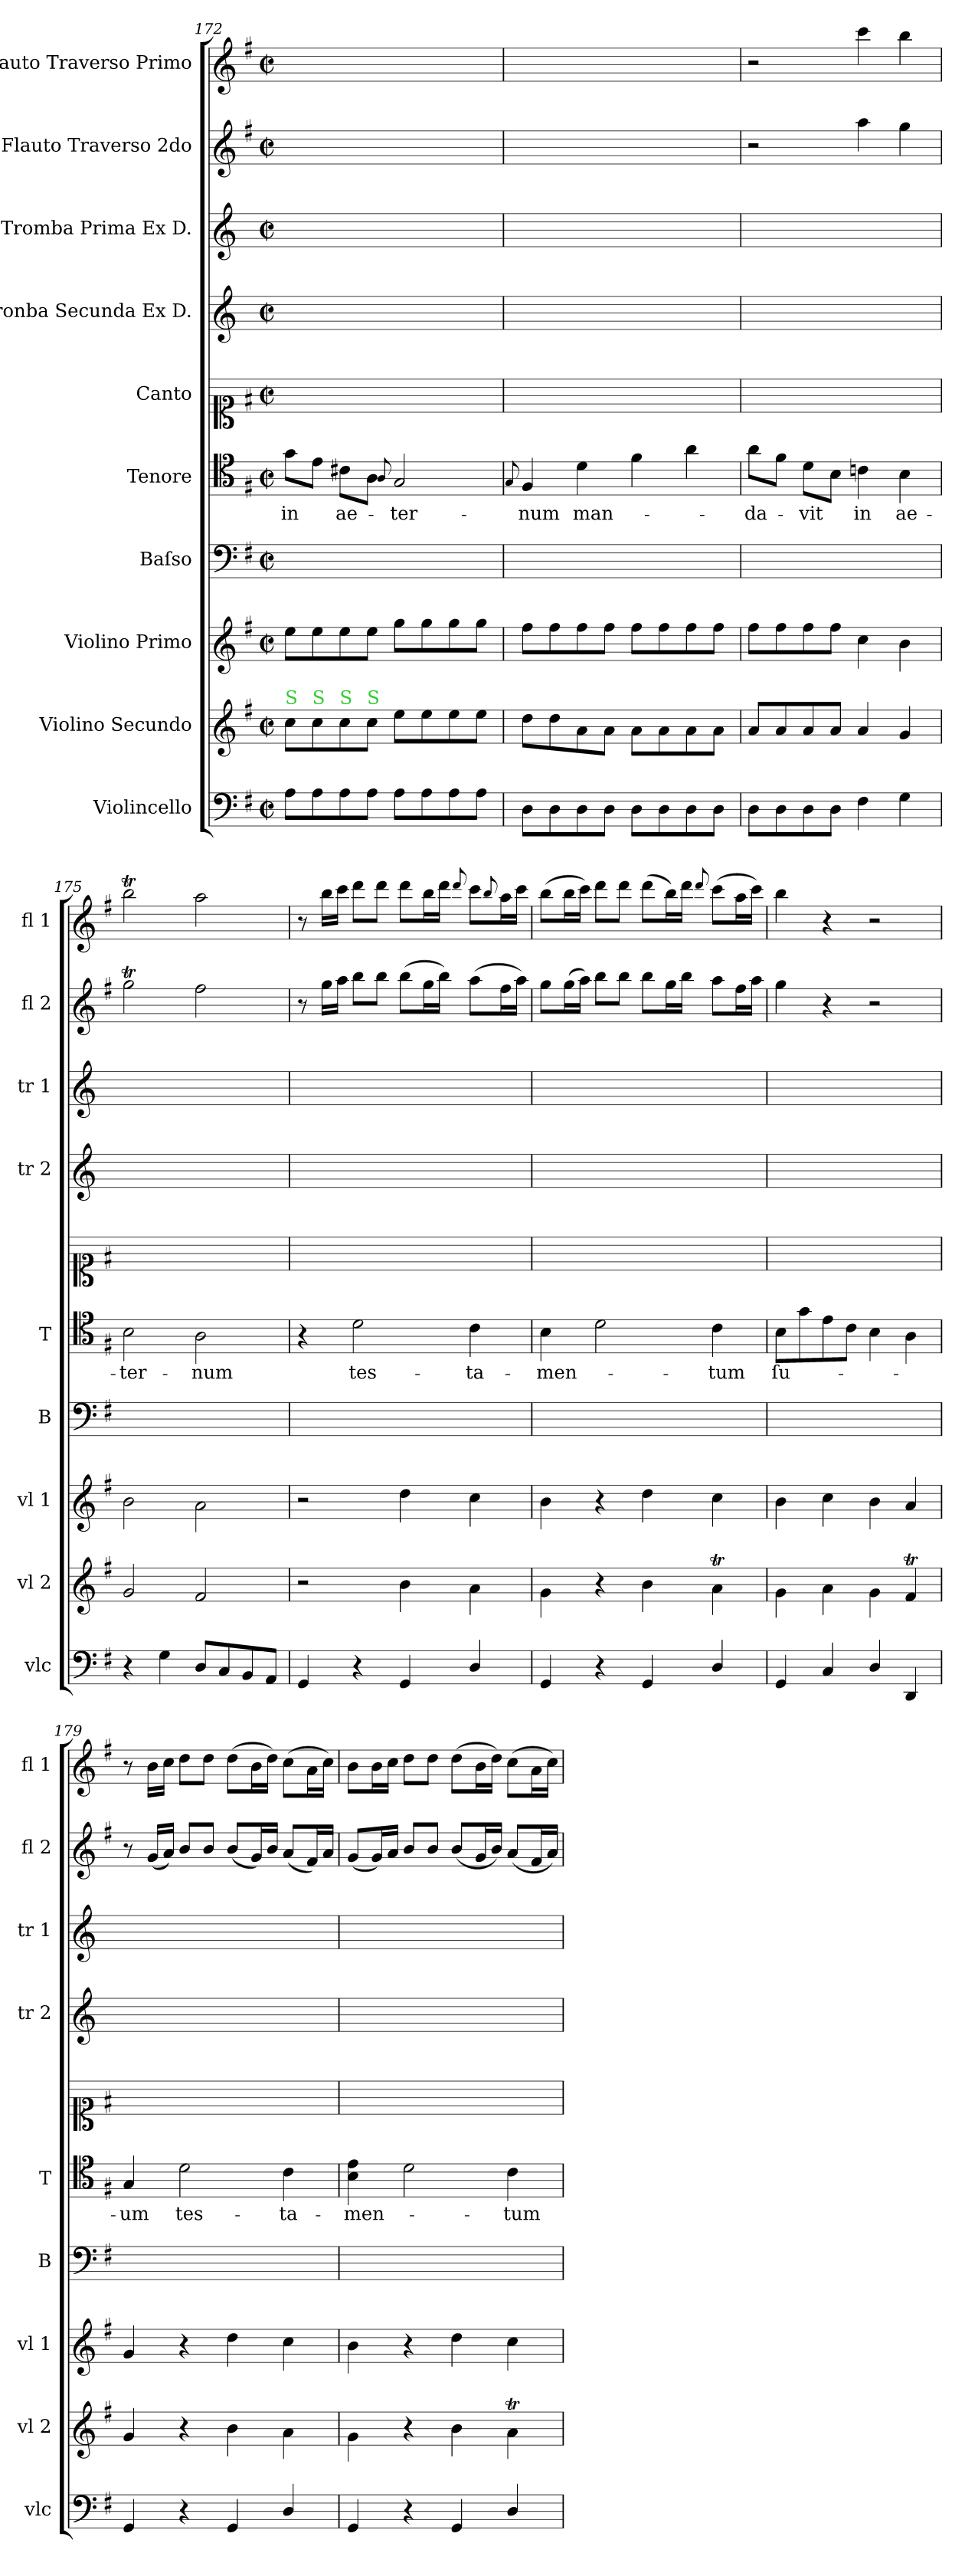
**kern	**kern	**kern	**kern	**kern	**text	**kern	**kern	**kern	**kern	**kern
*part10	*part9	*part8	*part7	*part6	*part6	*part5	*part4	*part3	*part2	*part1
*staff10	*staff9	*staff8	*staff7	*staff6	*staff6	*staff5	*staff4	*staff3	*staff2	*staff1
*I"Violincello	*I"Violino Secundo	*I"Violino Primo	*I"Baſso	*I"Tenore	*	*I"Canto	*I"Tronba Secunda Ex D.	*I"Tromba Prima Ex D.	*I"Flauto Traverso 2do	*I"Flauto Traverso Primo
*I'vlc	*I'vl 2	*I'vl 1	*I'B	*I'T	*	*	*I'tr 2	*I'tr 1	*I'fl 2	*I'fl 1
*clefF4	*clefG2	*clefG2	*clefF4	*clefC4	*	*clefC1	*clefG2	*clefG2	*clefG2	*clefG2
*	*	*	*	*	*	*	*ITrd-1c-2	*ITrd-1c-2	*	*
*k[f#]	*k[f#]	*k[f#]	*k[f#]	*k[f#]	*	*k[f#]	*k[f#c#]	*k[f#c#]	*k[f#]	*k[f#]
*G:	*G:	*G:	*G:	*G:	*	*G:	*	*	*G:	*G:
*M2/2	*M2/2	*M2/2	*M2/2	*M2/2	*	*M2/2	*M2/2	*M2/2	*M2/2	*M2/2
*met(c|)	*met(c|)	*met(c|)	*met(c|)	*met(c|)	*	*met(c|)	*met(c|)	*met(c|)	*met(c|)	*met(c|)
=172	=172	=172	=172	=172	=172	=172	=172	=172	=172	=172
!	!LO:TX:a:color=limegreen:t=S	!	!	!	!	!	!	!	!	!
8A\L	8cc\L	8ee\L	1ryy	8g\L	in	1ryy	1ryy	1ryy	1ryy	1ryy
!	!LO:TX:a:color=limegreen:t=S	!	!	!	!	!	!	!	!	!
8A\	8cc\	8ee\	.	8e\J	.	.	.	.	.	.
!	!LO:TX:a:color=limegreen:t=S	!	!	!	!	!	!	!	!	!
8A\	8cc\	8ee\	.	8c#X\L	ae-	.	.	.	.	.
!	!LO:TX:a:color=limegreen:t=S	!	!	!	!	!	!	!	!	!
8A\J	8cc\J	8ee\J	.	8A\J	.	.	.	.	.	.
.	.	.	.	8qqA/	.	.	.	.	.	.
8A\L	8ee\L	8gg\L	.	2G/	-ter-	.	.	.	.	.
8A\	8ee\	8gg\	.	.	.	.	.	.	.	.
8A\	8ee\	8gg\	.	.	.	.	.	.	.	.
8A\J	8ee\J	8gg\J	.	.	.	.	.	.	.	.
=173	=173	=173	=173	=173	=173	=173	=173	=173	=173	=173
.	.	.	.	8qqG/	.	.	.	.	.	.
8D\L	8dd\L	8ff#\L	1ryy	4F#/	-num	1ryy	1ryy	1ryy	1ryy	1ryy
8D\	8dd\	8ff#\	.	.	.	.	.	.	.	.
8D\	8a\	8ff#\	.	4d\	man-	.	.	.	.	.
8D\J	8a\J	8ff#\J	.	.	.	.	.	.	.	.
8D\L	8a\L	8ff#\L	.	4f#\	.	.	.	.	.	.
8D\	8a\	8ff#\	.	.	.	.	.	.	.	.
8D\	8a\	8ff#\	.	4a\	.	.	.	.	.	.
8D\J	8a\J	8ff#\J	.	.	.	.	.	.	.	.
=174	=174	=174	=174	=174	=174	=174	=174	=174	=174	=174
8D\L	8a/L	8ff#\L	1ryy	8a\L	-da-	1ryy	1ryy	1ryy	2r	2r
8D\	8a/	8ff#\	.	8f#\J	.	.	.	.	.	.
8D\	8a/	8ff#\	.	8d\L	-vit	.	.	.	.	.
8D\J	8a/J	8ff#\J	.	8B\J	.	.	.	.	.	.
4F#\	4a/	4cc\	.	4cn\	in	.	.	.	4aa\	4ccc\
4G\	4g/	4b\	.	4B\	ae-	.	.	.	4gg\	4bb\
=175	=175	=175	=175	=175	=175	=175	=175	=175	=175	=175
4r	2g/	2b\	1ryy	2B\	-ter-	1ryy	1ryy	1ryy	2ggT\	2bbt\
4G\	.	.	.	.	.	.	.	.	.	.
8D/L	2f#/	2a\	.	2A\	-num	.	.	.	2ff#\	2aa\
8C/	.	.	.	.	.	.	.	.	.	.
8BB/	.	.	.	.	.	.	.	.	.	.
8AA/J	.	.	.	.	.	.	.	.	.	.
=176	=176	=176	=176	=176	=176	=176	=176	=176	=176	=176
4GG/	2r	2r	1ryy	4r	.	1ryy	1ryy	1ryy	8r	8r
.	.	.	.	.	.	.	.	.	16gg\LL	16bb\LL
.	.	.	.	.	.	.	.	.	16aa\JJ	16ccc\JJ
4r	.	.	.	2d\	tes-	.	.	.	8bb\L	8ddd\L
.	.	.	.	.	.	.	.	.	8bb\J	8ddd\J
4GG/	4b\	4dd\	.	.	.	.	.	.	(8bb\L	8ddd\L
.	.	.	.	.	.	.	.	.	16gg\L	16bb\L
.	.	.	.	.	.	.	.	.	16bb\JJ)	16ddd\JJ
.	.	.	.	.	.	.	.	.	.	8qqddd/
4D/	4a\	4cc\	.	4c\	-ta-	.	.	.	(8aa\L	8ccc\L
.	.	.	.	.	.	.	.	.	.	8qqbb/
.	.	.	.	.	.	.	.	.	16ff#\L	16aa\L
.	.	.	.	.	.	.	.	.	16aa\JJ)	16ccc\JJ
=177	=177	=177	=177	=177	=177	=177	=177	=177	=177	=177
4GG/	4g\	4b\	1ryy	4B\	-men-	1ryy	1ryy	1ryy	8gg\L	(8bb\L
.	.	.	.	.	.	.	.	.	(16gg\L	16bb\L
.	.	.	.	.	.	.	.	.	16aa\JJ)	16ccc\JJ)
4r	4r	4r	.	2d\	.	.	.	.	8bb\L	8ddd\L
.	.	.	.	.	.	.	.	.	8bb\J	8ddd\J
4GG/	4b\	4dd\	.	.	.	.	.	.	8bb\L	(8ddd\L
.	.	.	.	.	.	.	.	.	16gg\L	16bb\L)
.	.	.	.	.	.	.	.	.	16bb\JJ	16ddd\JJ
.	.	.	.	.	.	.	.	.	.	8qqddd/
4D/	4aT\	4cc\	.	4c\	-tum	.	.	.	8aa\L	(8ccc\L
.	.	.	.	.	.	.	.	.	16ff#\L	16aa\L
.	.	.	.	.	.	.	.	.	16aa\JJ	16ccc\JJ)
=178	=178	=178	=178	=178	=178	=178	=178	=178	=178	=178
4GG/	4g\	4b\	1ryy	8B\L	ſu-	1ryy	1ryy	1ryy	4gg\	4bb\
.	.	.	.	8g\	.	.	.	.	.	.
4C/	4a\	4cc\	.	8e\	.	.	.	.	4r	4r
.	.	.	.	8c\J	.	.	.	.	.	.
4D/	4g\	4b\	.	4B\	.	.	.	.	2r	2r
4DD/	4f#t/	4a/	.	4A\	.	.	.	.	.	.
=179	=179	=179	=179	=179	=179	=179	=179	=179	=179	=179
4GG/	4g/	4g/	1ryy	4G/	-um	1ryy	1ryy	1ryy	8r	8r
.	.	.	.	.	.	.	.	.	(16g/LL	16b\LL
.	.	.	.	.	.	.	.	.	16a/JJ)	16cc\JJ
4r	4r	4r	.	2d\	tes-	.	.	.	8b/L	8dd\L
.	.	.	.	.	.	.	.	.	8b/J	8dd\J
4GG/	4b\	4dd\	.	.	.	.	.	.	(8b/L	(8dd\L
.	.	.	.	.	.	.	.	.	16g/L)	16b\L
.	.	.	.	.	.	.	.	.	16b/JJ	16dd\JJ)
4D/	4a\	4cc\	.	4c\	-ta-	.	.	.	(8a/L	(8cc\L
.	.	.	.	.	.	.	.	.	16f#/L)	16a\L
.	.	.	.	.	.	.	.	.	16a/JJ	16cc\JJ)
=180	=180	=180	=180	=180	=180	=180	=180	=180	=180	=180
4GG/	4g\	4b\	1ryy	4B\ 4e\	-men-	1ryy	1ryy	1ryy	(8g/L	8b\L
.	.	.	.	.	.	.	.	.	16g/L)	16b\L
.	.	.	.	.	.	.	.	.	16a/JJ	16cc\JJ
4r	4r	4r	.	2d\	.	.	.	.	8b/L	8dd\L
.	.	.	.	.	.	.	.	.	8b/J	8dd\J
4GG/	4b\	4dd\	.	.	.	.	.	.	(8b/L	(8dd\L
.	.	.	.	.	.	.	.	.	16g/L	16b\L
.	.	.	.	.	.	.	.	.	16b/JJ)	16dd\JJ)
4D/	4aT\	4cc\	.	4c\	-tum	.	.	.	(8a/L	(8cc\L
.	.	.	.	.	.	.	.	.	16f#/L	16a\L
.	.	.	.	.	.	.	.	.	16a/JJ)	16cc\JJ)
=	=	=	=	=	=	=	=	=	=	=
*-	*-	*-	*-	*-	*-	*-	*-	*-	*-	*-
